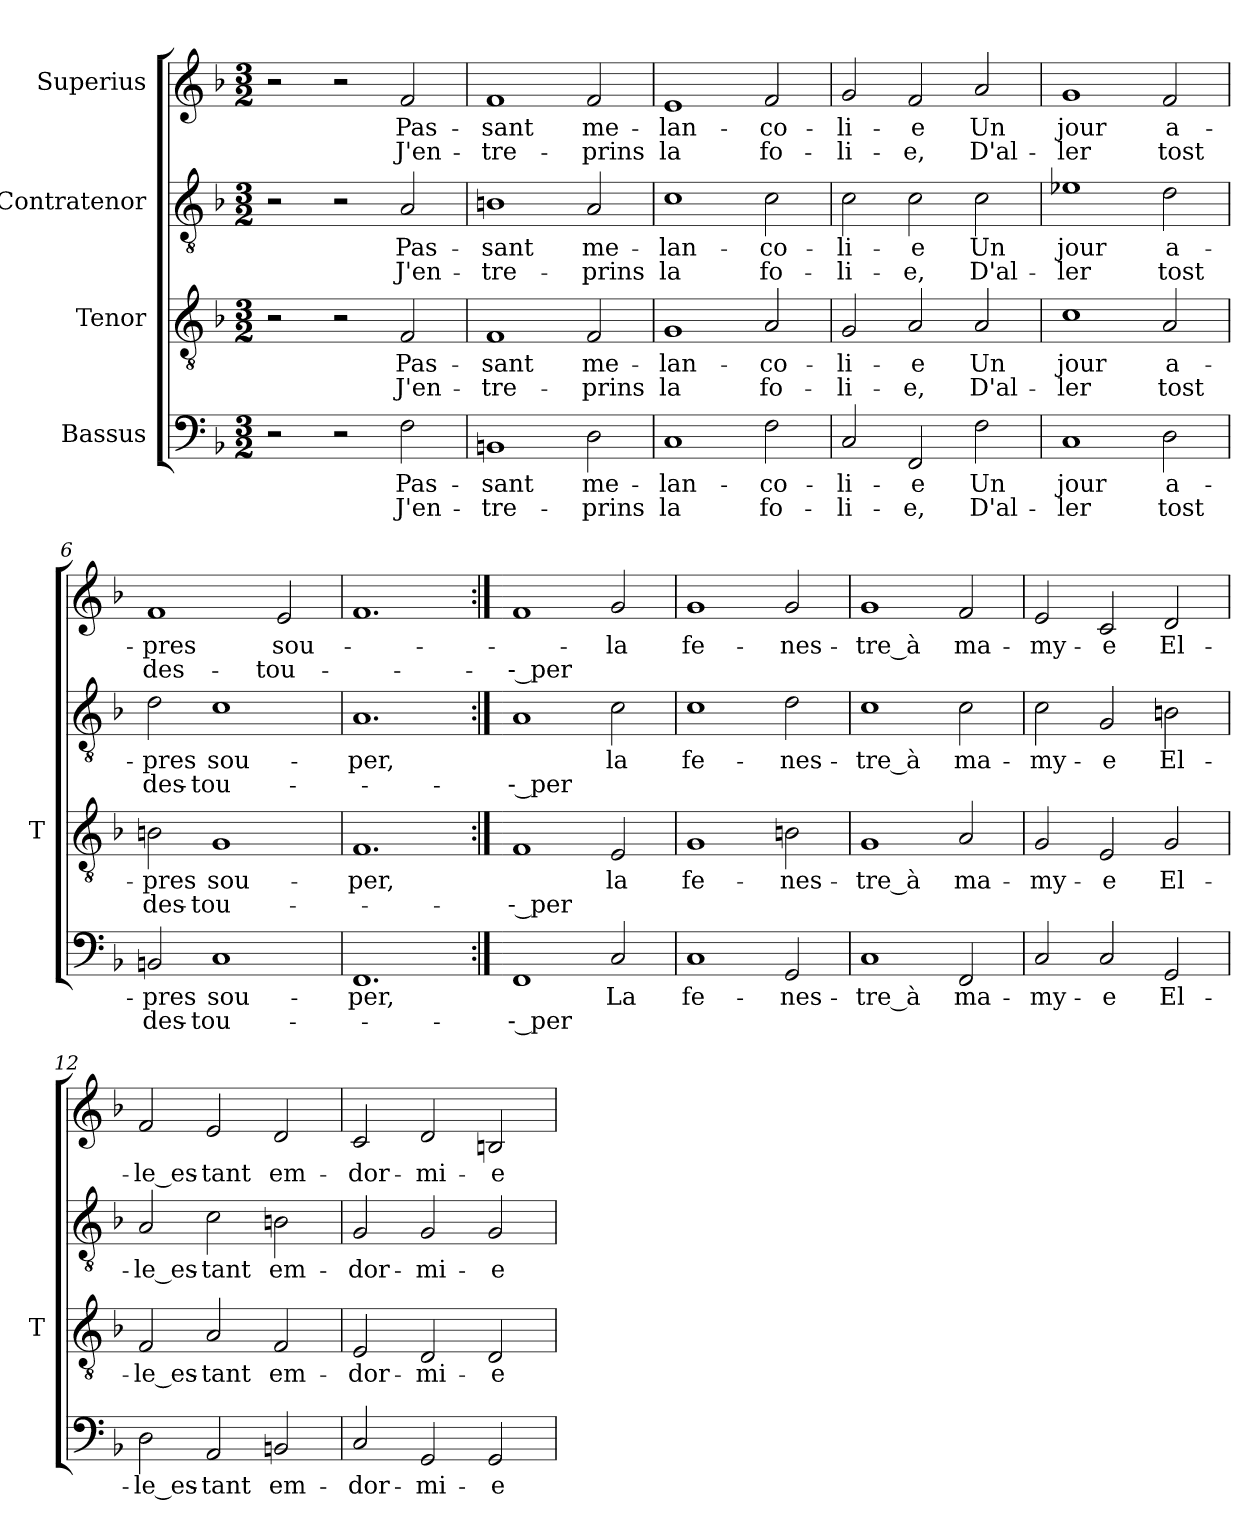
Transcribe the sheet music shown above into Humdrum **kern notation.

**kern	**text	**text	**kern	**text	**text	**kern	**text	**text	**kern	**text	**text
*part4	*part4	*part4	*part3	*part3	*part3	*part2	*part2	*part2	*part1	*part1	*part1
*staff4	*staff4	*staff4	*staff3	*staff3	*staff3	*staff2	*staff2	*staff2	*staff1	*staff1	*staff1
*I"Bassus	*	*	*I"Tenor	*	*	*I"Contratenor	*	*	*I"Superius	*	*
*	*	*	*I'T	*	*	*	*	*	*	*	*
*clefF4	*	*	*clefGv2	*	*	*clefGv2	*	*	*clefG2	*	*
*k[b-]	*	*	*k[b-]	*	*	*k[b-]	*	*	*k[b-]	*	*
*M3/2	*	*	*M3/2	*	*	*M3/2	*	*	*M3/2	*	*
=1	=1	=1	=1	=1	=1	=1	=1	=1	=1	=1	=1
2r	.	.	2r	.	.	2r	.	.	2r	.	.
2r	.	.	2r	.	.	2r	.	.	2r	.	.
2F	Pas-	J'en-	2F	Pas-	J'en-	2A	Pas-	J'en-	2f	Pas-	J'en-
=2	=2	=2	=2	=2	=2	=2	=2	=2	=2	=2	=2
1BBn	-sant	tre-	1F	-sant	tre-	1B	-sant	tre-	1f	-sant	tre-
2D	me-	-prins	2F	me-	-prins	2A	me-	-prins	2f	me-	-prins
=3	=3	=3	=3	=3	=3	=3	=3	=3	=3	=3	=3
1C	lan-	-la	1G	lan-	-la	1c	lan-	-la	1e	lan-	-la
2F	co-	fo-	2A	co-	fo-	2c	co-	fo-	2f	co-	fo-
=4	=4	=4	=4	=4	=4	=4	=4	=4	=4	=4	=4
2C	li-	li-	2G	li-	li-	2c	li-	li-	2g	li-	li-
2FF	-e	-e,	2A	-e	-e,	2c	-e	-e,	2f	-e	-e,
2F	-Un	D'al-	2A	-Un	D'al-	2c	-Un	D'al-	2a	-Un	D'al-
=5	=5	=5	=5	=5	=5	=5	=5	=5	=5	=5	=5
1C	-jour	-ler	1c	-jour	-ler	1e-X	-jour	-ler	1g	-jour	-ler
2D	a-	-tost	2A	a-	-tost	2d	a-	-tost	2f	a-	-tost
=6	=6	=6	=6	=6	=6	=6	=6	=6	=6	=6	=6
2BBn	-pres	des-	2Bn	-pres	des-	2d	-pres	des-	1f	-pres	des-
1C	sou-	tou-	1G	sou-	tou-	1c	sou-	tou-	.	.	.
.	.	.	.	.	.	.	.	.	2e	sou-	tou-
=7	=7	=7	=7	=7	=7	=7	=7	=7	=7	=7	=7
1.FFi	-per,	.	1.Fi	-per,	.	1.Ai	-per,	.	1.fi	.	.
=8:|!	=8:|!	=8:|!	=8:|!	=8:|!	=8:|!	=8:|!	=8:|!	=8:|!	=8:|!	=8:|!	=8:|!
1FF	.	-- per	1F	.	-- per	1A	.	-- per	1f	.	-- per
2C	-La	.	2E	-la	.	2c	-la	.	2g	-la	.
=9	=9	=9	=9	=9	=9	=9	=9	=9	=9	=9	=9
1C	fe-	.	1G	fe-	.	1c	fe-	.	1g	fe-	.
2GG	nes-	.	2Bn	nes-	.	2d	nes-	.	2g	nes-	.
=10	=10	=10	=10	=10	=10	=10	=10	=10	=10	=10	=10
1C	-tre_à	.	1G	-tre_à	.	1c	-tre_à	.	1g	-tre_à	.
2FF	ma-	.	2A	ma-	.	2c	ma-	.	2f	ma-	.
=11	=11	=11	=11	=11	=11	=11	=11	=11	=11	=11	=11
2C	my-	.	2G	my-	.	2c	my-	.	2e	my-	.
2C	-e	.	2E	-e	.	2G	-e	.	2c	-e	.
2GG	El-	.	2G	El-	.	2B	El-	.	2d	El-	.
=12	=12	=12	=12	=12	=12	=12	=12	=12	=12	=12	=12
2D	le_es-	.	2F	le_es-	.	2A	le_es-	.	2f	le_es-	.
2AA	-tant	.	2A	-tant	.	2c	-tant	.	2e	-tant	.
2BBn	em-	.	2F	em-	.	2B	em-	.	2d	em-	.
=13	=13	=13	=13	=13	=13	=13	=13	=13	=13	=13	=13
2C	dor-	.	2E	dor-	.	2G	dor-	.	2c	dor-	.
2GG	mi-	.	2D	mi-	.	2G	mi-	.	2d	mi-	.
2GG	-e	.	2D	-e	.	2G	-e	.	2Bn	-e	.
=	=	=	=	=	=	=	=	=	=	=	=
*-	*-	*-	*-	*-	*-	*-	*-	*-	*-	*-	*-
